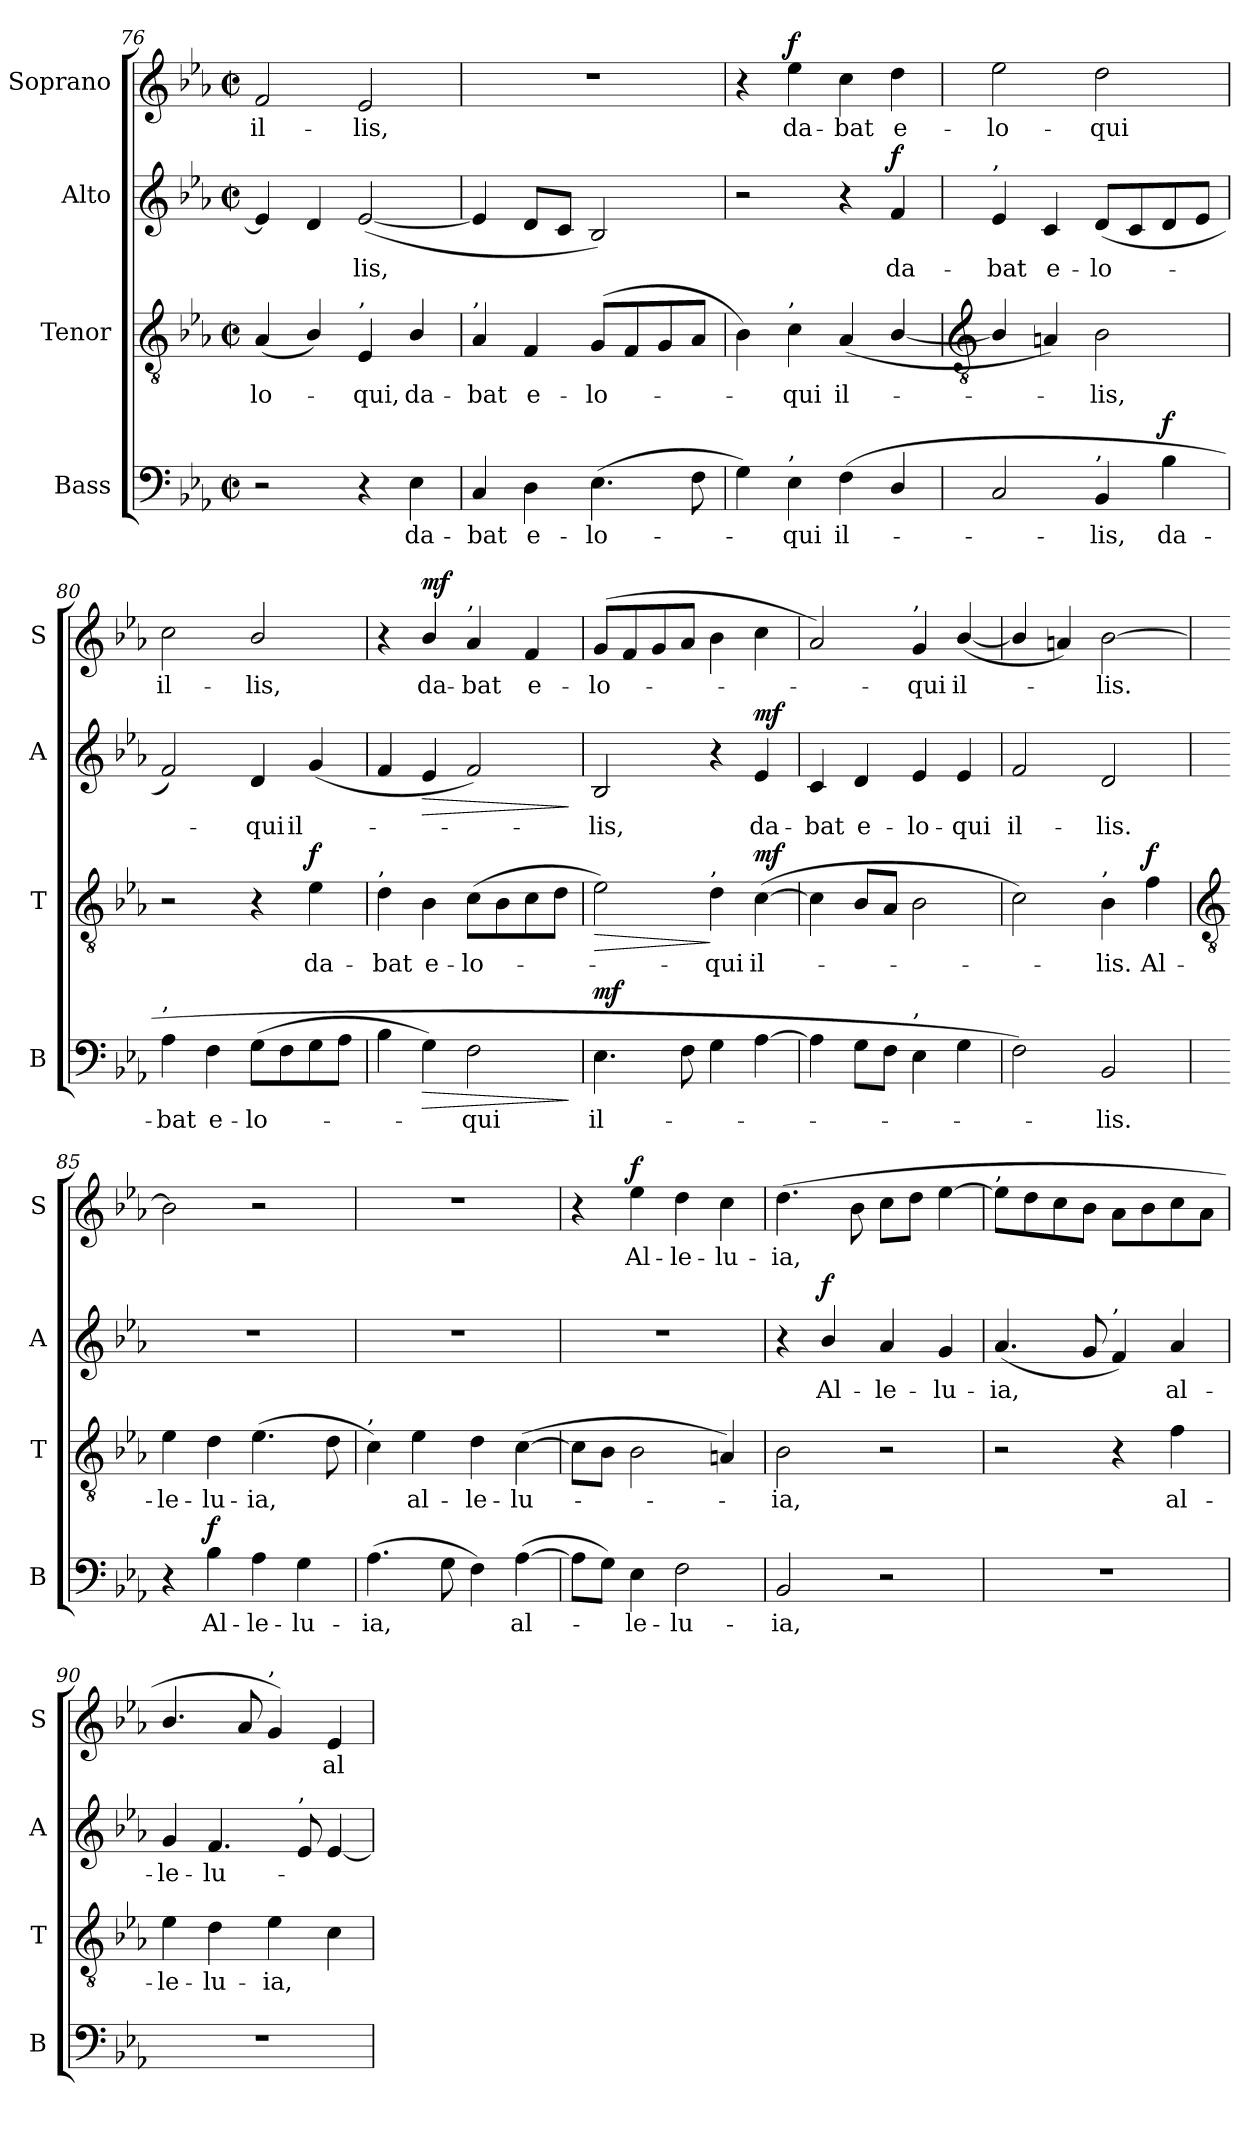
**kern	**text	**dynam	**kern	**text	**dynam	**kern	**text	**dynam	**kern	**text	**dynam
*part4	*part4	*part4	*part3	*part3	*part3	*part2	*part2	*part2	*part1	*part1	*part1
*staff4	*staff4	*staff4	*staff3	*staff3	*staff3	*staff2	*staff2	*staff2	*staff1	*staff1	*staff1
*I"Bass	*	*	*I"Tenor	*	*	*I"Alto	*	*	*I"Soprano	*	*
*I'B	*	*	*I'T	*	*	*I'A	*	*	*I'S	*	*
*clefF4	*	*	*clefGv2	*	*	*clefG2	*	*	*clefG2	*	*
*k[b-e-a-]	*	*	*k[b-e-a-]	*	*	*k[b-e-a-]	*	*	*k[b-e-a-]	*	*
*E-:	*	*	*E-:	*	*	*E-:	*	*	*E-:	*	*
*M2/2	*	*	*M2/2	*	*	*M2/2	*	*	*M2/2	*	*
*met(c|)	*	*	*met(c|)	*	*	*met(c|)	*	*	*met(c|)	*	*
=76	=76	=76	=76	=76	=76	=76	=76	=76	=76	=76	=76
!	!	!	!	!LO:LY:b	!	!	!	!	!	!LO:LY:b	!
2r	.	.	(<4A-	-lo-	.	4e-]	.	.	2f	il-	.
.	.	.	4B-/)	.	.	4d	.	.	.	.	.
!	!	!	!LO:TX:a:t=,	!	!	!	!	!	!	!	!
!	!	!	!	!LO:LY:b	!	!	!LO:LY:b	!	!	!LO:LY:b	!
4r	.	.	4E-	qui,	.	(<[2e-	lis,	.	2e-	-lis,	.
!	!LO:LY:b	!	!	!LO:LY:b	!	!	!	!	!	!	!
4E-	da-	.	4B-/	da-	.	.	.	.	.	.	.
=77	=77	=77	=77	=77	=77	=77	=77	=77	=77	=77	=77
!	!	!	!LO:TX:a:t=,	!	!	!	!	!	!	!	!
!	!LO:LY:b	!	!	!LO:LY:b	!	!	!	!	!	!	!
4C	-bat	.	4A-	-bat	.	4e-]	.	.	1r	.	.
!	!LO:LY:b	!	!	!LO:LY:b	!	!	!	!	!	!	!
4D	e-	.	4F	e-	.	8dL	.	.	.	.	.
.	.	.	.	.	.	8cJ	.	.	.	.	.
!	!LO:LY:b	!	!	!LO:LY:b	!	!	!	!	!	!	!
(>4.E-	-lo-	.	(<8GL	-lo-	.	2B-)	.	.	.	.	.
.	.	.	8F	.	.	.	.	.	.	.	.
.	.	.	8G	.	.	.	.	.	.	.	.
8F	.	.	8A-J	.	.	.	.	.	.	.	.
=78	=78	=78	=78	=78	=78	=78	=78	=78	=78	=78	=78
4G)	.	.	4B-)	.	.	2r	.	.	4r	.	.
!	!	!	!LO:TX:a:t=,	!	!	!	!	!	!	!	!
!LO:TX:a:t=,	!	!	!	!	!	!	!	!	!	!	!
!	!LO:LY:b	!	!	!LO:LY:b	!	!	!	!	!	!LO:LY:b	!LO:DY:b
4E-	qui	.	4c	qui	.	.	.	.	4ee-	da-	f
!	!LO:LY:b	!	!	!LO:LY:b	!	!	!	!	!	!LO:LY:b	!
(>4F	il-	.	(<4A-	il-	.	4r	.	.	4cc	-bat	.
!	!	!	!	!	!	!	!LO:LY:b	!LO:DY:b	!	!LO:LY:b	!
4D/	.	.	[4B-/	.	.	4f	da-	f	4dd	e-	.
!!LO:LB:g=z
=79	=79	=79	=79	=79	=79	=79	=79	=79	=79	=79	=79
*	*	*	*clefGv2	*	*	*	*	*	*	*	*
!	!	!	!	!	!	!LO:TX:a:t=,	!	!	!	!	!
!	!	!	!	!	!	!	!LO:LY:b	!	!	!LO:LY:b	!
2C	.	.	4B-/]	.	.	4e-	-bat	.	2ee-	-lo-	.
!	!	!	!	!	!	!	!LO:LY:b	!	!	!	!
.	.	.	4An)	.	.	4c	e-	.	.	.	.
!LO:TX:a:t=,	!	!	!	!	!	!	!	!	!	!	!
!	!LO:LY:b	!	!	!LO:LY:b	!	!	!LO:LY:b	!	!	!LO:LY:b	!
4BB-	lis,	.	2B-	lis,	.	(<8dL	-lo-	.	2dd	-qui	.
.	.	.	.	.	.	8c	.	.	.	.	.
!	!LO:LY:b	!LO:DY:b	!	!	!	!	!	!	!	!	!
4B-	da-	f	.	.	.	8d	.	.	.	.	.
.	.	.	.	.	.	8e-J	.	.	.	.	.
=80	=80	=80	=80	=80	=80	=80	=80	=80	=80	=80	=80
!LO:TX:a:t=,	!	!	!	!	!	!	!	!	!	!	!
!	!LO:LY:b	!	!	!	!	!	!	!	!	!LO:LY:b	!
4A-	-bat	.	2r	.	.	2f)	.	.	2cc	il-	.
!	!LO:LY:b	!	!	!	!	!	!	!	!	!	!
4F	e-	.	.	.	.	.	.	.	.	.	.
!	!LO:LY:b	!	!	!	!	!	!LO:LY:b	!	!	!LO:LY:b	!
(>8GL	-lo-	.	4r	.	.	4d	qui	.	2b-/	-lis,	.
8F	.	.	.	.	.	.	.	.	.	.	.
!	!	!	!	!LO:LY:b	!LO:DY:b	!	!LO:LY:b	!	!	!	!
8G	.	.	4e-	da-	f	(<4g	il-	.	.	.	.
8A-J	.	.	.	.	.	.	.	.	.	.	.
=81	=81	=81	=81	=81	=81	=81	=81	=81	=81	=81	=81
!	!	!	!LO:TX:a:t=,	!	!	!	!	!	!	!	!
!	!	!	!	!LO:LY:b	!	!	!	!	!	!	!
4B-	.	.	4d	-bat	.	4f	.	.	4r	.	.
!	!	!LO:HP:b	!	!LO:LY:b	!	!	!	!LO:HP:b	!	!LO:LY:b	!LO:DY:b
4G)	.	>	4B-	e-	.	4e-	.	>	4b-/	da-	mf
!	!	!	!	!	!	!	!	!	!LO:TX:a:t=,	!	!
!	!LO:LY:b	!	!	!LO:LY:b	!	!	!	!	!	!LO:LY:b	!
2F	qui	.	(>8cL	-lo-	.	2f)	.	.	4a-	-bat	.
.	.	.	8B-	.	.	.	.	.	.	.	.
!	!	!	!	!	!	!	!	!	!	!LO:LY:b	!
.	.	.	8c	.	.	.	.	.	4f	e-	.
.	.	.	8dJ	.	.	.	.	.	.	.	.
.	.	]	.	.	.	.	.	]	.	.	.
=82	=82	=82	=82	=82	=82	=82	=82	=82	=82	=82	=82
!	!LO:LY:b	!LO:DY:b	!	!	!LO:HP:b	!	!LO:LY:b	!	!	!LO:LY:b	!
4.E-	il-	mf	2e-)	.	>	2B-	lis,	.	(<8gL	-lo-	.
.	.	.	.	.	.	.	.	.	8f	.	.
.	.	.	.	.	.	.	.	.	8g	.	.
8F	.	.	.	.	.	.	.	.	8a-J	.	.
!	!	!	!LO:TX:a:t=,	!	!	!	!	!	!	!	!
!	!	!	!	!LO:LY:b	!	!	!	!	!	!	!
4G	.	.	4d	qui	]	4r	.	.	4b-	.	.
!	!	!	!	!LO:LY:b	!LO:DY:b	!	!LO:LY:b	!LO:DY:b	!	!	!
[4A-	.	.	(>[4c	il-	mf	4e-	da-	mf	4cc	.	.
=83	=83	=83	=83	=83	=83	=83	=83	=83	=83	=83	=83
!	!	!	!	!	!	!	!LO:LY:b	!	!	!	!
4A-]	.	.	4c]	.	.	4c	-bat	.	2a-)	.	.
!	!	!	!	!	!	!	!LO:LY:b	!	!	!	!
8GL	.	.	8B-L	.	.	4d	e-	.	.	.	.
8FJ	.	.	8A-J	.	.	.	.	.	.	.	.
!	!	!	!	!	!	!	!	!	!LO:TX:a:t=,	!	!
!LO:TX:a:t=,	!	!	!	!	!	!	!	!	!	!	!
!	!	!	!	!	!	!	!LO:LY:b	!	!	!LO:LY:b	!
4E-	.	.	2B-	.	.	4e-	-lo-	.	4g	qui	.
!	!	!	!	!	!	!	!LO:LY:b	!	!	!LO:LY:b	!
4G	.	.	.	.	.	4e-	-qui	.	(<[4b-/	il-	.
=84	=84	=84	=84	=84	=84	=84	=84	=84	=84	=84	=84
!	!	!	!	!	!	!	!LO:LY:b	!	!	!	!
2F)	.	.	2c)	.	.	2f	il-	.	4b-/]	.	.
.	.	.	.	.	.	.	.	.	4an)	.	.
!	!	!	!LO:TX:a:t=,	!	!	!	!	!	!	!	!
!	!LO:LY:b	!	!	!LO:LY:b	!	!	!LO:LY:b	!	!	!LO:LY:b	!
2BB-	lis.	.	4B-	lis.	.	2d	-lis.	.	[2b-	lis.	.
!	!	!	!	!LO:LY:b	!LO:DY:b	!	!	!	!	!	!
.	.	.	4f	Al-	f	.	.	.	.	.	.
!!LO:LB:g=z
=85	=85	=85	=85	=85	=85	=85	=85	=85	=85	=85	=85
*	*	*	*clefGv2	*	*	*	*	*	*	*	*
!	!	!	!	!LO:LY:b	!	!	!	!	!	!	!
4r	.	.	4e-	-le-	.	1r	.	.	2b-]	.	.
!	!LO:LY:b	!LO:DY:b	!	!LO:LY:b	!	!	!	!	!	!	!
4B-	Al-	f	4d	-lu-	.	.	.	.	.	.	.
!	!LO:LY:b	!	!	!LO:LY:b	!	!	!	!	!	!	!
4A-	-le-	.	(>4.e-	-ia,	.	.	.	.	2r	.	.
!	!LO:LY:b	!	!	!	!	!	!	!	!	!	!
4G	-lu-	.	.	.	.	.	.	.	.	.	.
.	.	.	8d	.	.	.	.	.	.	.	.
=86	=86	=86	=86	=86	=86	=86	=86	=86	=86	=86	=86
!	!	!	!LO:TX:a:t=,	!	!	!	!	!	!	!	!
!	!LO:LY:b	!	!	!	!	!	!	!	!	!	!
(>4.A-	-ia,	.	4c)	.	.	1r	.	.	1r	.	.
!	!	!	!	!LO:LY:b	!	!	!	!	!	!	!
.	.	.	4e-	al-	.	.	.	.	.	.	.
8G	.	.	.	.	.	.	.	.	.	.	.
!	!	!	!	!LO:LY:b	!	!	!	!	!	!	!
4F)	.	.	4d	-le-	.	.	.	.	.	.	.
!	!LO:LY:b	!	!	!LO:LY:b	!	!	!	!	!	!	!
(>[4A-	al-	.	(>[4c	-lu-	.	.	.	.	.	.	.
=87	=87	=87	=87	=87	=87	=87	=87	=87	=87	=87	=87
8A-L]	.	.	8cL]	.	.	1r	.	.	4r	.	.
8GJ)	.	.	8B-J	.	.	.	.	.	.	.	.
!	!LO:LY:b	!	!	!	!	!	!	!	!	!LO:LY:b	!LO:DY:b
4E-	le-	.	2B-	.	.	.	.	.	4ee-	Al-	f
!	!LO:LY:b	!	!	!	!	!	!	!	!	!LO:LY:b	!
2F	-lu-	.	.	.	.	.	.	.	4dd	-le-	.
!	!	!	!	!	!	!	!	!	!	!LO:LY:b	!
.	.	.	4An)	.	.	.	.	.	4cc	-lu-	.
=88	=88	=88	=88	=88	=88	=88	=88	=88	=88	=88	=88
!	!LO:LY:b	!	!	!LO:LY:b	!	!	!	!	!	!LO:LY:b	!
2BB-	-ia,	.	2B-	ia,	.	4r	.	.	(<4.dd	-ia,	.
!	!	!	!	!	!	!	!LO:LY:b	!LO:DY:b	!	!	!
.	.	.	.	.	.	4b-/	Al-	f	.	.	.
.	.	.	.	.	.	.	.	.	8b-	.	.
!	!	!	!	!	!	!	!LO:LY:b	!	!	!	!
2r	.	.	2r	.	.	4a-	-le-	.	8ccL	.	.
.	.	.	.	.	.	.	.	.	8ddJ	.	.
!	!	!	!	!	!	!	!LO:LY:b	!	!	!	!
.	.	.	.	.	.	4g	-lu-	.	[4ee-	.	.
=89	=89	=89	=89	=89	=89	=89	=89	=89	=89	=89	=89
!	!	!	!	!	!	!	!	!	!LO:TX:a:t=,	!	!
!	!	!	!	!	!	!	!LO:LY:b	!	!	!	!
1r	.	.	2r	.	.	(<4.a-	-ia,	.	8ee-L]	.	.
.	.	.	.	.	.	.	.	.	8dd	.	.
.	.	.	.	.	.	.	.	.	8cc	.	.
.	.	.	.	.	.	8g	.	.	8b-J	.	.
!	!	!	!	!	!	!LO:TX:a:t=,	!	!	!	!	!
.	.	.	4r	.	.	4f)	.	.	8a-L	.	.
.	.	.	.	.	.	.	.	.	8b-	.	.
!	!	!	!	!LO:LY:b	!	!	!LO:LY:b	!	!	!	!
.	.	.	4f	al-	.	4a-	al-	.	8cc	.	.
.	.	.	.	.	.	.	.	.	8a-J	.	.
=90	=90	=90	=90	=90	=90	=90	=90	=90	=90	=90	=90
!	!	!	!	!LO:LY:b	!	!	!LO:LY:b	!	!	!	!
1r	.	.	4e-	-le-	.	4g	-le-	.	4.b-/	.	.
!	!	!	!	!LO:LY:b	!	!	!LO:LY:b	!	!	!	!
.	.	.	4d	-lu-	.	4.f	-lu-	.	.	.	.
.	.	.	.	.	.	.	.	.	8a-	.	.
!	!	!	!	!	!	!	!	!	!LO:TX:a:t=,	!	!
!	!	!	!	!LO:LY:b	!	!	!	!	!	!	!
.	.	.	4e-	-ia,	.	.	.	.	4g)	.	.
!	!	!	!	!	!	!LO:TX:a:t=,	!	!	!	!	!
.	.	.	.	.	.	8e-	.	.	.	.	.
!	!	!	!	!	!	!	!	!	!	!LO:LY:b	!
.	.	.	4c	.	.	[4e-	.	.	4e-	al-	.
=	=	=	=	=	=	=	=	=	=	=	=
*-	*-	*-	*-	*-	*-	*-	*-	*-	*-	*-	*-
